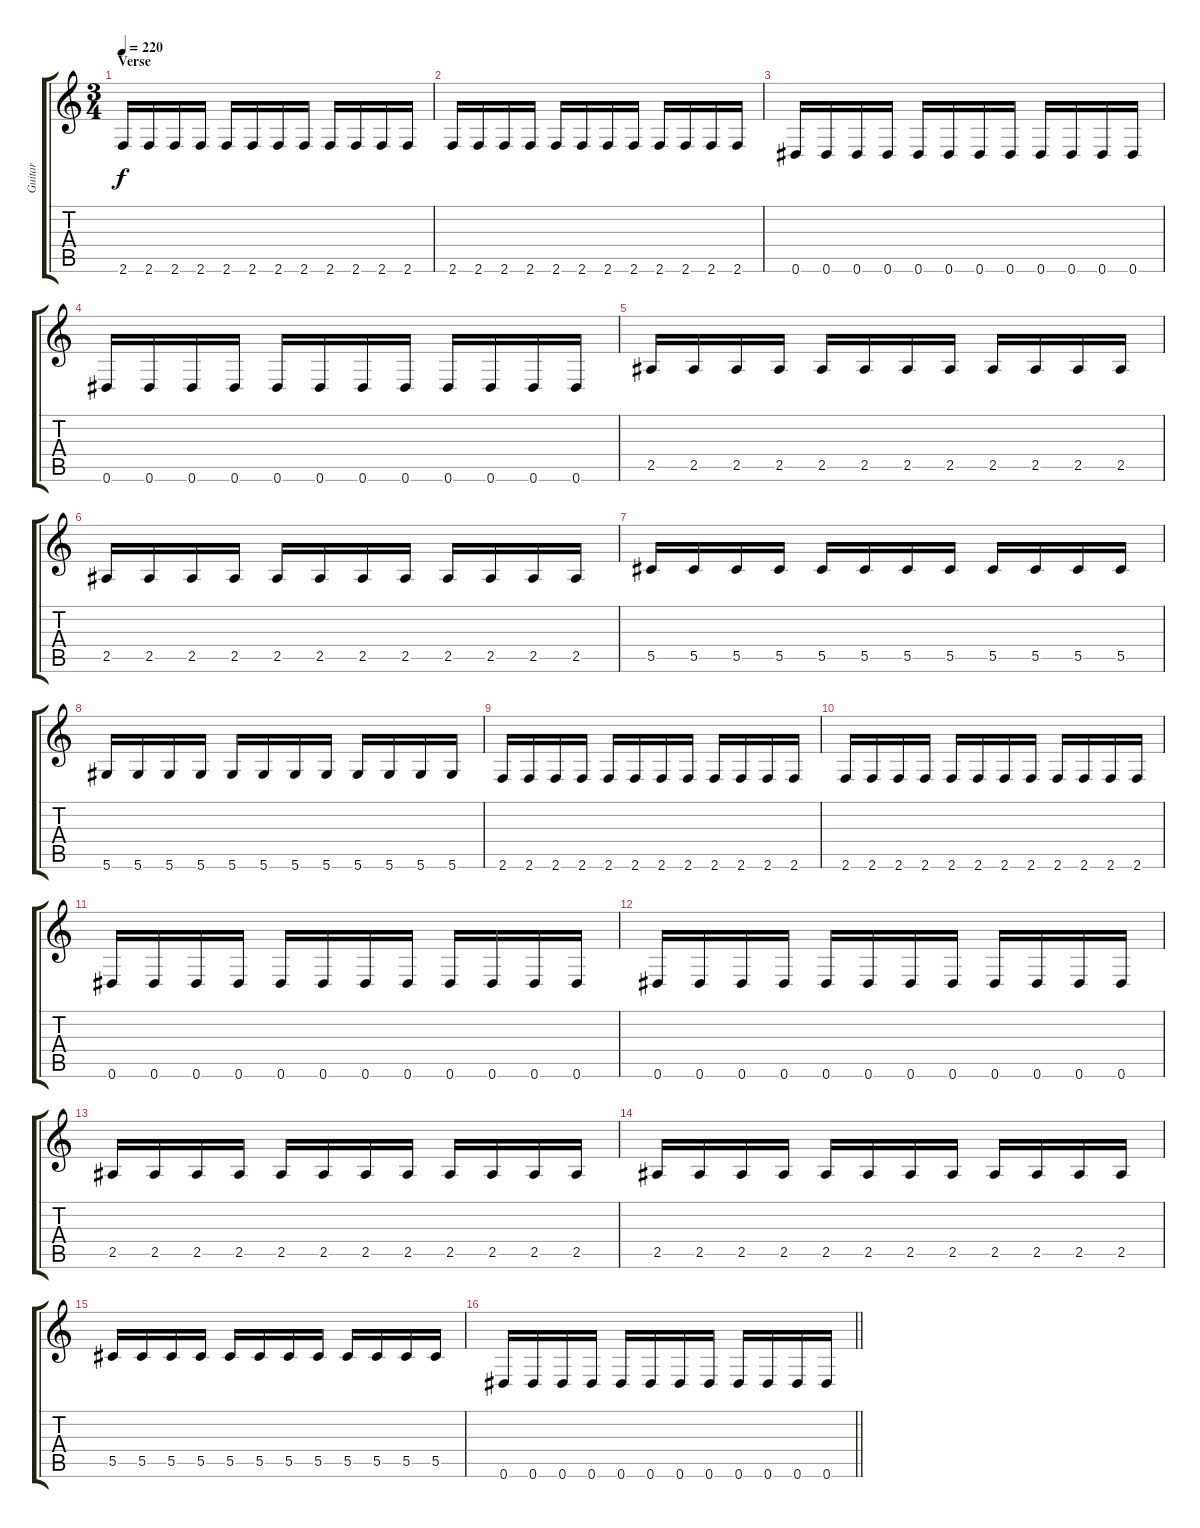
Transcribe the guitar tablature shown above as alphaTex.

\track ("Guitar" "Guitar") {instrument distortionguitar}
\staff {score tabs}
\tuning (Eb4 Bb3 Gb3 Db3 Ab2 Eb2) {hide}
\ts (3 4)
\section ("" "Verse")
\tempo 220
\clef g2
\ks c
2.6.16{dy f balance 16} 2.6.16 2.6.16 2.6.16 2.6.16{balance 8} 2.6.16 2.6.16 2.6.16 2.6.16 2.6.16 2.6.16 2.6.16 |
2.6.16 2.6.16 2.6.16 2.6.16 2.6.16 2.6.16 2.6.16 2.6.16 2.6.16 2.6.16 2.6.16 2.6.16 |
0.6.16 0.6.16 0.6.16 0.6.16 0.6.16 0.6.16 0.6.16 0.6.16 0.6.16 0.6.16 0.6.16 0.6.16 |
0.6.16 0.6.16 0.6.16 0.6.16 0.6.16 0.6.16 0.6.16 0.6.16 0.6.16 0.6.16 0.6.16 0.6.16 |
2.5.16 2.5.16 2.5.16 2.5.16 2.5.16{balance 16} 2.5.16 2.5.16 2.5.16 2.5.16{balance 8} 2.5.16 2.5.16 2.5.16 |
2.5.16 2.5.16 2.5.16 2.5.16 2.5.16 2.5.16 2.5.16 2.5.16 2.5.16 2.5.16 2.5.16 2.5.16 |
5.5.16{balance 16} 5.5.16 5.5.16 5.5.16 5.5.16{balance 8} 5.5.16 5.5.16 5.5.16 5.5.16 5.5.16 5.5.16 5.5.16 |
5.6.16 5.6.16 5.6.16 5.6.16 5.6.16 5.6.16 5.6.16 5.6.16 5.6.16 5.6.16 5.6.16 5.6.16 |
2.6.16 2.6.16 2.6.16 2.6.16 2.6.16 2.6.16 2.6.16 2.6.16 2.6.16 2.6.16 2.6.16 2.6.16 |
2.6.16 2.6.16 2.6.16 2.6.16 2.6.16 2.6.16 2.6.16 2.6.16 2.6.16 2.6.16 2.6.16 2.6.16 |
0.6.16 0.6.16 0.6.16 0.6.16 0.6.16 0.6.16 0.6.16 0.6.16 0.6.16 0.6.16 0.6.16 0.6.16 |
0.6.16 0.6.16 0.6.16 0.6.16 0.6.16 0.6.16 0.6.16 0.6.16 0.6.16 0.6.16 0.6.16 0.6.16 |
2.5.16 2.5.16 2.5.16 2.5.16 2.5.16{balance 16} 2.5.16 2.5.16 2.5.16 2.5.16{balance 8} 2.5.16 2.5.16 2.5.16 |
2.5.16 2.5.16 2.5.16 2.5.16 2.5.16 2.5.16 2.5.16 2.5.16 2.5.16 2.5.16 2.5.16 2.5.16 |
5.5.16 5.5.16 5.5.16 5.5.16 5.5.16 5.5.16 5.5.16 5.5.16 5.5.16 5.5.16 5.5.16 5.5.16 |
\barLineRight lightlight
0.6.16 0.6.16 0.6.16 0.6.16 0.6.16 0.6.16 0.6.16 0.6.16 0.6.16 0.6.16 0.6.16 0.6.16
